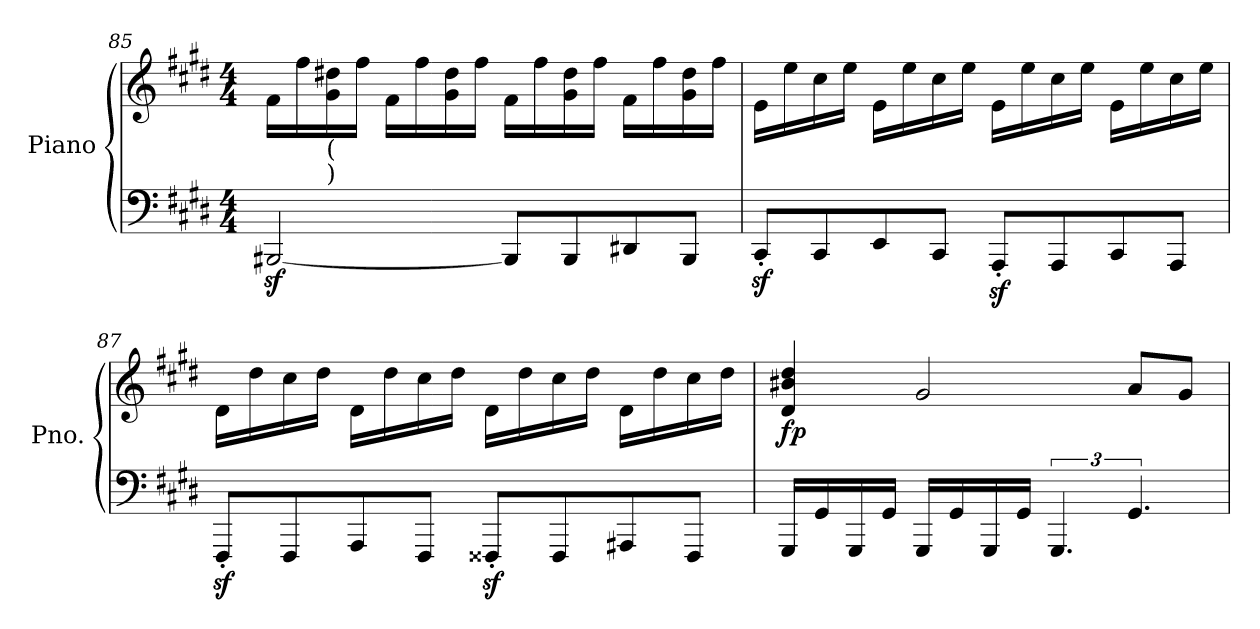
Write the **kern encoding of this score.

**kern	**kern	**dynam
*part1	*part1	*part1
*staff2	*staff1	*staff1/2
*I"Piano	*	*
*I'Pno.	*	*
*clefF4	*clefG2	*
*k[f#c#g#d#]	*k[f#c#g#d#]	*
*M4/4	*M4/4	*
=85	=85	=85
[2BBB#Xz</	16f#\LL	.
.	16ff#\	.
!	!LO:TX:b:t=(	!
!	!LO:TX:b:t=)	!
.	16g#\< 16dd#X\<	.
.	16ff#\JJ	.
.	16f#\LL	.
.	16ff#\	.
.	16g#\ 16dd#\	.
.	16ff#\JJ	.
8BBB#/L]	16f#\LL	.
.	16ff#\	.
8BBB#/	16g#\ 16dd#\	.
.	16ff#\JJ	.
8DD#X/	16f#\LL	.
.	16ff#\	.
8BBB#/J	16g#\ 16dd#\	.
.	16ff#\JJ	.
=86	=86	=86
8CC#z<'/L	16e\LL	.
.	16ee\	.
8CC#/	16cc#\	.
.	16ee\JJ	.
8EE/	16e\LL	.
.	16ee\	.
8CC#/J	16cc#\	.
.	16ee\JJ	.
8AAAz<'/L	16e\LL	.
.	16ee\	.
8AAA/	16cc#\	.
.	16ee\JJ	.
8CC#/	16e\LL	.
.	16ee\	.
8AAA/J	16cc#\	.
.	16ee\JJ	.
!!LO:LB:g=z
=87	=87	=87
8FFF#z<'/L	16d#\LL	.
.	16dd#\	.
8FFF#/	16cc#\	.
.	16dd#\JJ	.
8AAA/	16d#\LL	.
.	16dd#\	.
8FFF#/J	16cc#\	.
.	16dd#\JJ	.
8FFF##Xz<'/L	16d#\LL	.
.	16dd#\	.
8FFF##/	16cc#\	.
.	16dd#\JJ	.
8AAA#X/	16d#\LL	.
.	16dd#\	.
8FFF##/J	16cc#\	.
.	16dd#\JJ	.
=88	=88	=88
!	!	!LO:DY:b
16GGG#/LL	4d#/ 4b#X/ 4dd#/	fp
16GG#/	.	.
16GGG#/	.	.
16GG#/JJ	.	.
16GGG#/LL	2g#/	.
16GG#/	.	.
16GGG#/	.	.
16GG#/JJ	.	.
6.GGG#/	.	.
6.GG#/	8a</L	.
.	8g#</J	.
=	=	=
*-	*-	*-
